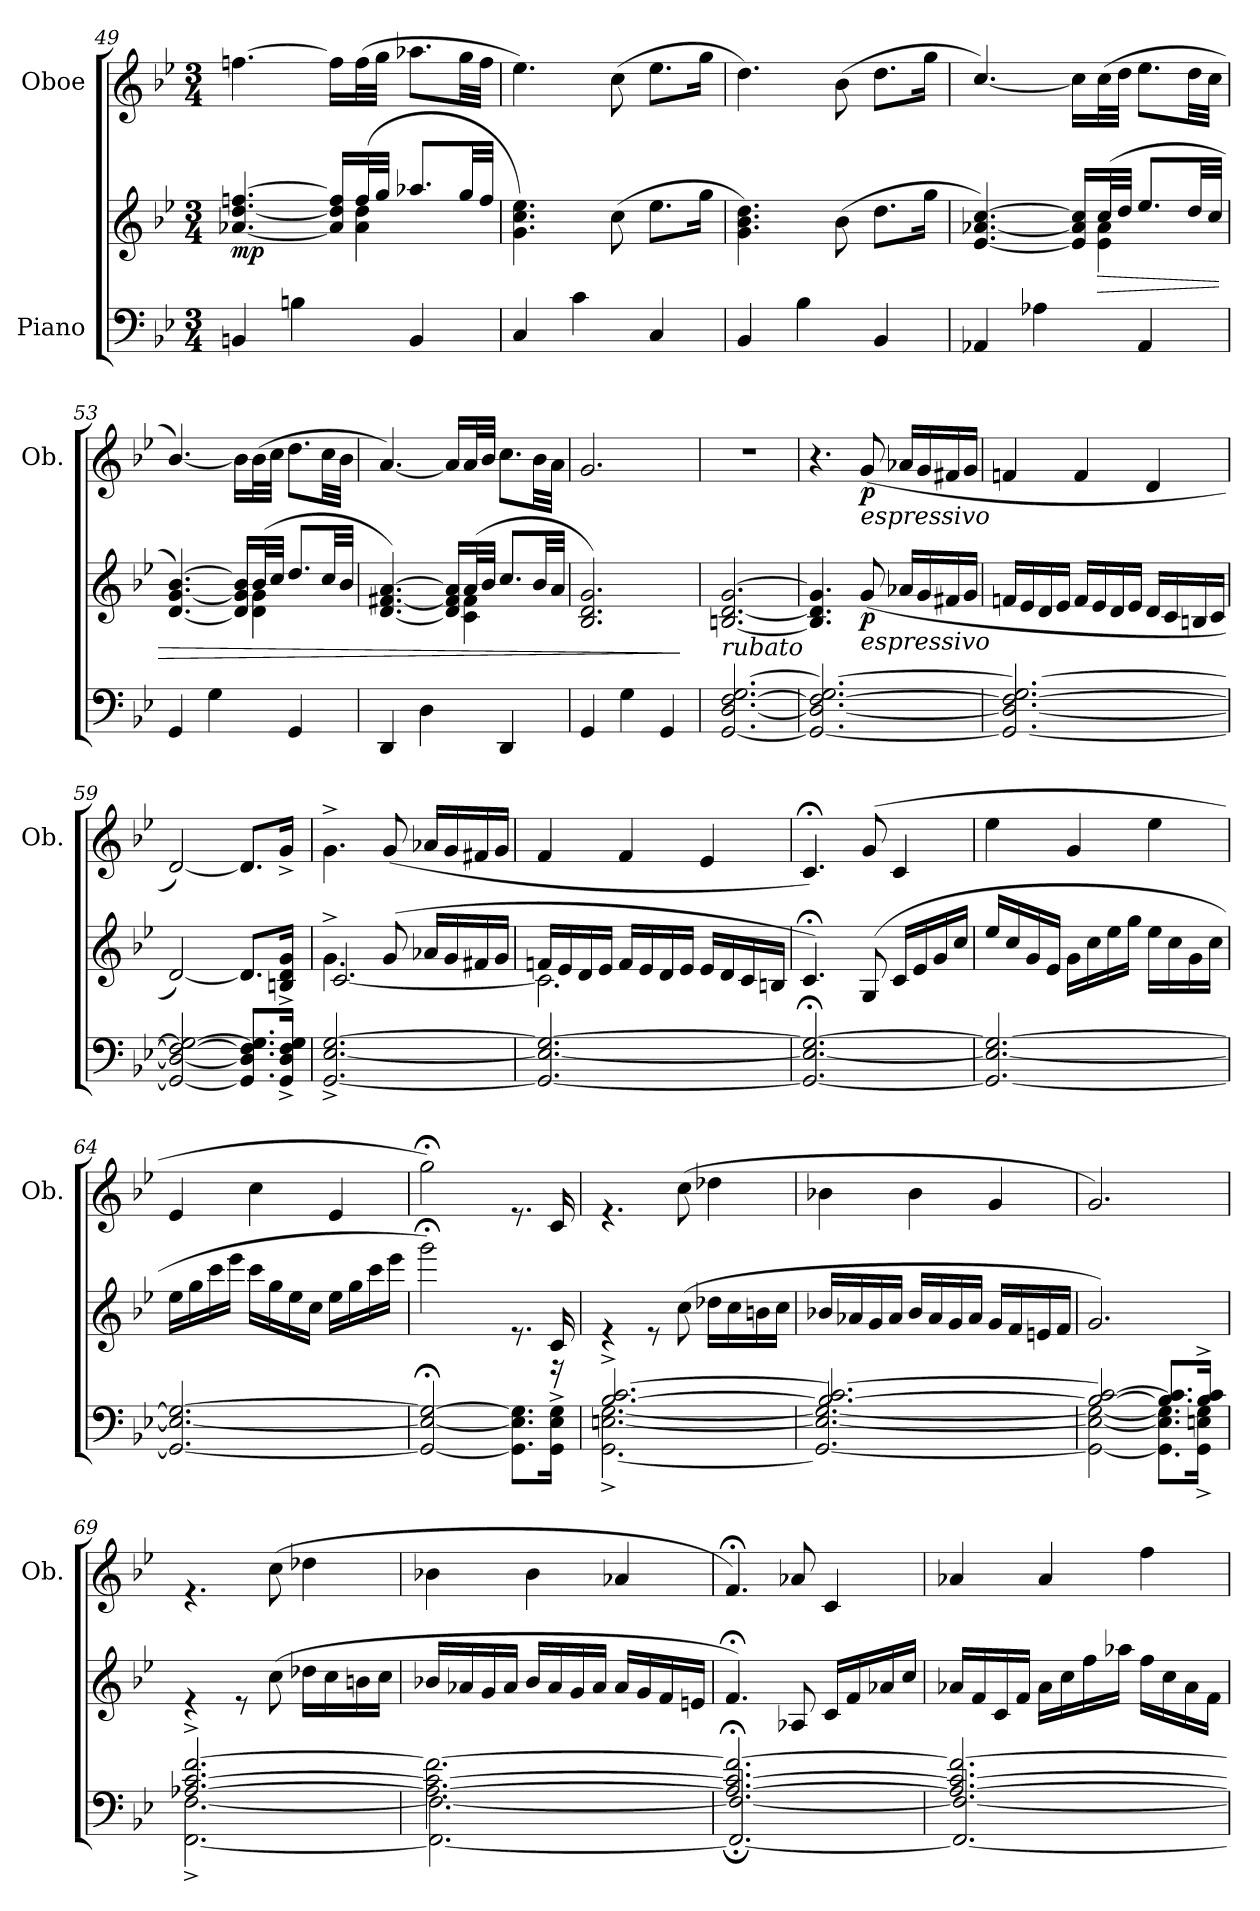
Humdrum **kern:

**kern	**kern	**dynam	**kern	**dynam
*part2	*part2	*part2	*part1	*part1
*staff3	*staff2	*staff2/3	*staff1	*staff1
*I"Piano	*	*	*I"Oboe	*
*	*	*	*I'Ob.	*
*clefF4	*clefG2	*	*clefG2	*
*k[b-e-]	*k[b-e-]	*	*k[b-e-]	*
*M3/4	*M3/4	*	*M3/4	*
=49	=49	=49	=49	=49
*	*^	*	*	*
!	!	!	!LO:DY:b	!	!
4BBn/	[4.a-X/ [4.dd/ [4.ffn/	4..ryy	mp	[4.ffn\	.
4Bn\	.	.	.	.	.
.	16a-/] 16dd/] 16ff/]LL	.	.	16ff\LL]	.
.	(32ff/L	4a-\ 4dd\	.	(32ff\L	.
.	32gg/JJJ	.	.	32gg\JJJ	.
4BB/	8.aa-X/L	.	.	8.aa-X\L	.
.	32gg/LL	16ryy	.	32gg\LL	.
.	32ff/JJJ	.	.	32ff\JJJ	.
*	*v	*v	*	*	*
=50	=50	=50	=50	=50
4C/	4.g\ 4.cc\ 4.ee-\)	.	4.ee-\)	.
4c\	.	.	.	.
.	(8cc\	.	(8cc\	.
4C/	8.ee-\L	.	8.ee-\L	.
.	16gg\Jk	.	16gg\Jk	.
=51	=51	=51	=51	=51
4BB-/	4.g\ 4.b-\ 4.dd\)	.	4.dd\)	.
4B-\	.	.	.	.
.	(8b-\	.	(8b-\	.
4BB-/	8.dd\L	.	8.dd\L	.
.	16gg\Jk	.	16gg\Jk	.
=52	=52	=52	=52	=52
*	*^	*	*	*
4AA-X/	[4.e-/ [4.a-X/ [4.cc/)	4..ryy	.	[4.cc/)	.
4A-X\	.	.	.	.	.
.	16e-/] 16a-/] 16cc/]LL	.	.	16cc\LL]	.
!	!	!	!LO:HP:b	!	!
.	(32cc/L	4e-\ 4a-\	>	(32cc\L	.
.	32dd/JJJ	.	.	32dd\JJJ	.
4AA-/	8.ee-/L	.	.	8.ee-\L	.
.	32dd/LL	16ryy	.	32dd\LL	.
.	32cc/JJJ	.	.	32cc\JJJ	.
!!LO:LB:g=z
=53	=53	=53	=53	=53	=53
4GG/	[4.d/ [4.g/ [4.b-/)	4..ryy	.	[4.b-/)	.
4G\	.	.	.	.	.
.	16d/] 16g/] 16b-/]LL	.	.	16b-\LL]	.
.	(32b-/L	4d\ 4g\	.	(32b-\L	.
.	32cc/JJJ	.	.	32cc\JJJ	.
4GG/	8.dd/L	.	.	8.dd\L	.
.	32cc/LL	16ryy	.	32cc\LL	.
.	32b-/JJJ	.	.	32b-\JJJ	.
=54	=54	=54	=54	=54	=54
4DD/	[4.d/ [4.f#X/ [4.a/)	4..ryy	.	[4.a/)	.
4D\	.	.	.	.	.
.	16d/] 16f#/] 16a/]LL	.	.	16a/LL]	.
.	(32a/L	4c\ 4f#\	.	32a/L	.
.	32b-/JJJ	.	.	32b-/JJJ	.
4DD/	8.cc/L	.	.	8.cc\L	.
.	32b-/LL	16ryy	.	32b-\LL	.
.	32a/JJJ	.	.	32a\JJJ	.
*	*v	*v	*	*	*
=55	=55	=55	=55	=55
4GG/	2.B-/ 2.d/ 2.g/)	.	2.g/	.
4G\	.	.	.	.
4GG/	.	.	.	.
.	.	]	.	.
=56	=56	=56	=56	=56
!	!LO:TX:b:i:t=rubato	!	!	!
[2.GG/ [2.D/ [2.F/ [2.G/	[2.Bn/ [2.d/ [2.g/	.	2.r	.
=57	=57	=57	=57	=57
2.GG/_ 2.D/_ 2.F/_ 2.G/_	4.B/] 4.d/] 4.g/]	.	4.r	.
!	!	!	!LO:TX:b:i:t=espressivo	!
!	!LO:TX:b:i:t=espressivo	!	!	!
!	!	!LO:DY:b	!	!LO:DY:b
.	(8g/	p	(8g/	p
.	16a-X/LL	.	16a-X/LL	.
.	16g/	.	16g/	.
.	16f#X/	.	16f#X/	.
.	16g/JJ	.	16g/JJ	.
!!LO:LB:g=z
=58	=58	=58	=58	=58
2.GG/_ 2.D/_ 2.F/_ 2.G/_	16fn/LL	.	4fn/	.
.	16e-/	.	.	.
.	16d/	.	.	.
.	16e-/JJ	.	.	.
.	16f/LL	.	4f/	.
.	16e-/	.	.	.
.	16d/	.	.	.
.	16e-/JJ	.	.	.
.	16d/LL	.	4d/	.
.	16c/	.	.	.
.	16Bn/	.	.	.
.	16c/JJ	.	.	.
=59	=59	=59	=59	=59
2GG/_ 2D/_ 2F/_ 2G/_	[2d/)	.	[2d/)	.
8.GG/] 8.D/] 8.F/] 8.G/]L	8.d/L]	.	8.d/L]	.
16GG/^ 16D/^ 16F/^ 16G/^Jk	16Bn/^ 16d/^ 16g/^Jk	.	16g^/Jk	.
=60	=60	=60	=60	=60
*	*^	*	*	*
[2.GG/^ [2.E-/^ [2.G/^	4.g^\	[2.c/	.	4.g^\	.
.	(8g/	.	.	(8g/	.
.	16a-X/LL	.	.	16a-X/LL	.
.	16g/	.	.	16g/	.
.	16f#X/	.	.	16f#X/	.
.	16g/JJ	.	.	16g/JJ	.
!!LO:LB:g=z
=61	=61	=61	=61	=61	=61
2.GG/_ 2.E-/_ 2.G/_	16fn/LL	2.c\]	.	4f/	.
.	16e-/	.	.	.	.
.	16d/	.	.	.	.
.	16e-/JJ	.	.	.	.
.	16f/LL	.	.	4f/	.
.	16e-/	.	.	.	.
.	16d/	.	.	.	.
.	16e-/JJ	.	.	.	.
.	16e-/LL	.	.	4e-/	.
.	16d/	.	.	.	.
.	16c/	.	.	.	.
.	16Bn/JJ	.	.	.	.
*	*v	*v	*	*	*
=62	=62	=62	=62	=62
2.GG/_; 2.E-/_; 2.G/_;	4.c;/)	.	4.c;/)	.
.	(8G/	.	(8g/	.
.	16c/LL	.	4c/	.
.	16e-/	.	.	.
.	16g/	.	.	.
.	16cc/JJ	.	.	.
=63	=63	=63	=63	=63
2.GG/_ 2.E-/_ 2.G/_	16ee-/LL	.	4ee-\	.
.	16cc/	.	.	.
.	16g/	.	.	.
.	16e-/JJ	.	.	.
.	16g\LL	.	4g/	.
.	16cc\	.	.	.
.	16ee-\	.	.	.
.	16gg\JJ	.	.	.
.	16ee-\LL	.	4ee-\	.
.	16cc\	.	.	.
.	16g\	.	.	.
.	16cc\JJ	.	.	.
!!LO:PB:g=z
=64	=64	=64	=64	=64
2.GG/_ 2.E-/_ 2.G/_	16ee-\LL	.	4e-/	.
.	16gg\	.	.	.
.	16ccc\	.	.	.
.	16eee-\JJ	.	.	.
.	16ccc\LL	.	4cc\	.
.	16gg\	.	.	.
.	16ee-\	.	.	.
.	16cc\JJ	.	.	.
.	16ee-\LL	.	4e-/	.
.	16gg\	.	.	.
.	16ccc\	.	.	.
.	16eee-\JJ	.	.	.
=65	=65	=65	=65	=65
*	*^	*	*	*
2GG/_; 2E-/_; 2G/_;	2ggg;<\)	8.ryy	.	2gg;<\)	.
*	*v	*v	*	*	*
8.GG\] 8.E-\] 8.G\]L	8.re	.	8.re	.
*	*^	*	*	*
16GG\^ 16E-\^ 16G\^Jk	16c/	16r	.	16c/	.
*	*v	*v	*	*	*
=66	=66	=66	=66	=66
*^	*	*	*	*
[2.B-/^ [2.c/^	[2.GG\^ [2.En\^ [2.G\^	4re	.	4.re	.
.	.	8re	.	.	.
.	.	(>8cc\	.	(>8cc\	.
.	.	16dd-X\LL	.	4dd-X\	.
.	.	16cc\	.	.	.
.	.	16bn\	.	.	.
.	.	16cc\JJ	.	.	.
!!LO:LB:g=z
=67	=67	=67	=67	=67	=67
2.B-/_ 2.c/_	2.GG/_ 2.E/_ 2.G/_	16b-X/LL	.	4b-X\	.
.	.	16a-X/	.	.	.
.	.	16g/	.	.	.
.	.	16a-/JJ	.	.	.
.	.	16b-/LL	.	4b-\	.
.	.	16a-/	.	.	.
.	.	16g/	.	.	.
.	.	16a-/JJ	.	.	.
.	.	16g/LL	.	4g/	.
.	.	16f/	.	.	.
.	.	16en/	.	.	.
.	.	16f/JJ	.	.	.
=68	=68	=68	=68	=68	=68
2B-/_ 2c/_	2GG\_ 2E\_ 2G\_	2.g/)	.	2.g/)	.
8.B-/] 8.c/]L	8.GG\] 8.E\] 8.G\]L	.	.	.	.
16B-/^ 16c/^Jk	16GG\^ 16En\^ 16G\^Jk	.	.	.	.
=69	=69	=69	=69	=69	=69
[2.A-X/^ [2.c/^ [2.f/^	[2.FF\^ [2.F\^	4re	.	4.re	.
.	.	8re	.	.	.
.	.	(>8cc\	.	(>8cc\	.
.	.	16dd-X\LL	.	4dd-X\	.
.	.	16cc\	.	.	.
.	.	16bn\	.	.	.
.	.	16cc\JJ	.	.	.
!!LO:LB:g=z
=70	=70	=70	=70	=70	=70
2.A-\_ 2.c\_ 2.f\_	2.FF\_ 2.F\_	16b-X/LL	.	4b-X\	.
.	.	16a-X/	.	.	.
.	.	16g/	.	.	.
.	.	16a-/JJ	.	.	.
.	.	16b-/LL	.	4b-\	.
.	.	16a-/	.	.	.
.	.	16g/	.	.	.
.	.	16a-/JJ	.	.	.
.	.	16a-/LL	.	4a-X/	.
.	.	16g/	.	.	.
.	.	16f/	.	.	.
.	.	16en/JJ	.	.	.
=71	=71	=71	=71	=71	=71
2.A-/_;< 2.c/_;< 2.f/_;<	2.FF/_; 2.F/_;	4.f;</)	.	4.f;</)	.
.	.	8A-X/	.	8a-X/	.
.	.	16c/LL	.	4c/	.
.	.	16f/	.	.	.
.	.	16a-X/	.	.	.
.	.	16cc/JJ	.	.	.
=72	=72	=72	=72	=72	=72
2.A-/_ 2.c/_ 2.f/_	2.FF/_ 2.F/_	16a-X/LL	.	4a-X/	.
.	.	16f/	.	.	.
.	.	16c/	.	.	.
.	.	16f/JJ	.	.	.
.	.	16a-\LL	.	4a-/	.
.	.	16cc\	.	.	.
.	.	16ff\	.	.	.
.	.	16aa-X\JJ	.	.	.
.	.	16ff\LL	.	4ff\	.
.	.	16cc\	.	.	.
.	.	16a-\	.	.	.
.	.	16f\JJ	.	.	.
*v	*v	*	*	*	*
=	=	=	=	=
*-	*-	*-	*-	*-
